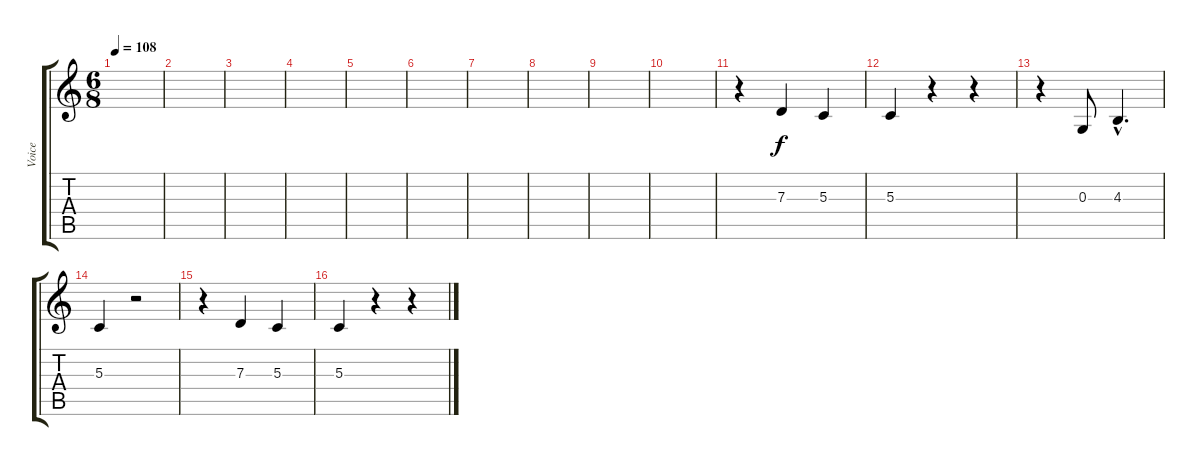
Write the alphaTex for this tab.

\track ("Voice" "Voice") {instrument flute}
\staff {score tabs}
\tuning (E4 B3 G3 D3 A2 E2) {hide}
\ts (6 8)
\tempo 108
\clef g2
\ks c
|
|
|
|
|
|
|
|
|
|
r.4{volume 12} 7.3.4 5.3.4 |
5.3.4 r.4 r.4 |
r.4 0.3.8 4.3{hac}.4{d} |
5.3.4 r.2 |
r.4 7.3.4 5.3.4 |
5.3.4 r.4 r.4
